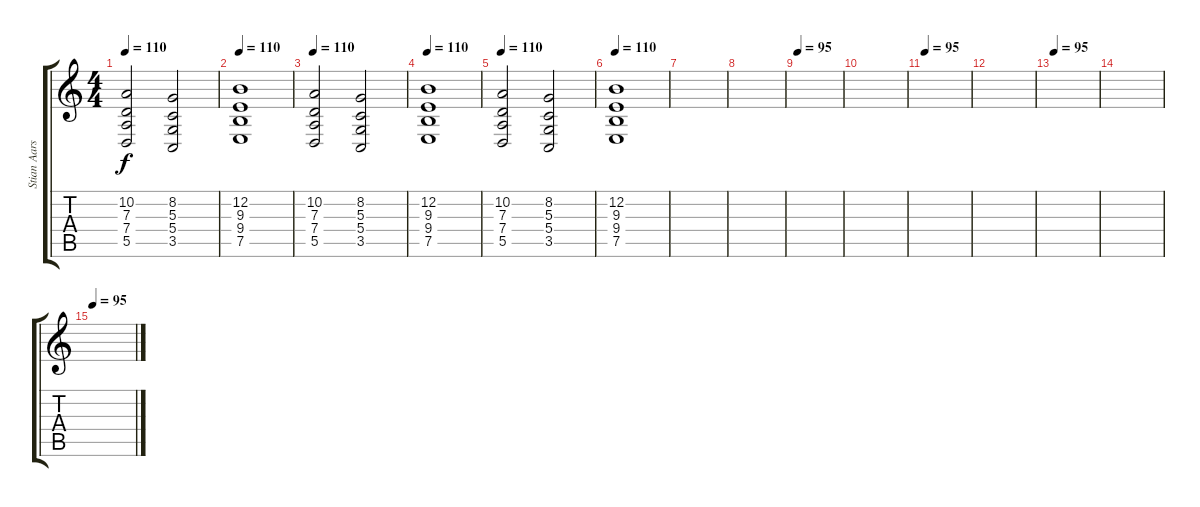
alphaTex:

\track ("Stian Aarstad" "Stian Aars") {instrument pad4choir}
\staff {score tabs}
\tuning (E4 B3 G3 D3 A2 E2) {hide}
\ts (4 4)
\tempo 125
\tempo 110
\clef g2
\ks c
(10.2 7.3 7.4 5.5).2{dy f volume 10} (8.2 5.3 5.4 3.5).2 |
\tempo 110
(12.2 9.3 9.4 7.5).1{volume 10} |
\tempo 125
\tempo 110
(10.2 7.3 7.4 5.5).2{volume 10} (8.2 5.3 5.4 3.5).2 |
\tempo 110
(12.2 9.3 9.4 7.5).1{volume 10} |
\tempo 125
\tempo 110
(10.2 7.3 7.4 5.5).2{volume 10} (8.2 5.3 5.4 3.5).2 |
\tempo 110
(12.2 9.3 9.4 7.5).1{volume 10} |
|
|
\tempo 95
|
|
\tempo 95
|
|
\tempo 95
|
|
\tempo 95
